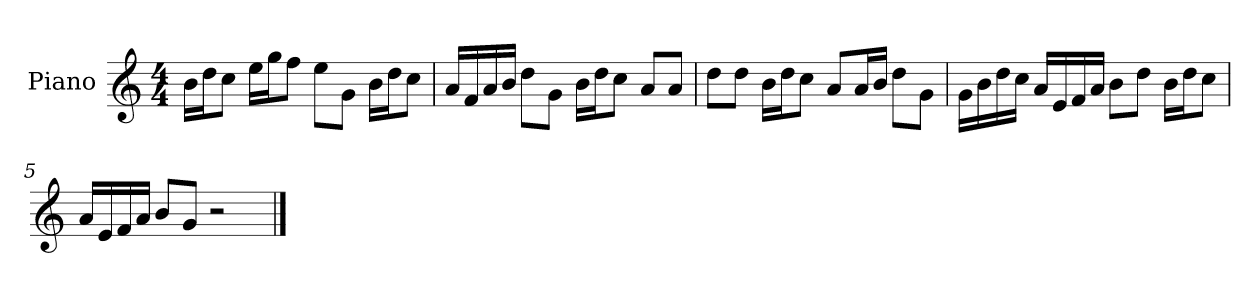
**kern
*part1
*staff1
*I"Piano
*I'P-no
*clefG2
*k[]
*M4/4
*MM90
=1
16b\LL
16dd\J
8cc\J
16ee\LL
16gg\J
8ff\J
8ee\L
8g\J
16b\LL
16dd\J
8cc\J
=2
16a/LL
16f/
16a/
16b/JJ
8dd\L
8g\J
16b\LL
16dd\J
8cc\J
8a/L
8a/J
=3
8dd\L
8dd\J
16b\LL
16dd\J
8cc\J
8a/L
16a/L
16b/JJ
8dd\L
8g\J
!!LO:LB:g=z
=4
16g\LL
16b\
16dd\
16cc\JJ
16a/LL
16e/
16f/
16a/JJ
8b\L
8dd\J
16b\LL
16dd\J
8cc\J
=5
16a/LL
16e/
16f/
16a/JJ
8b/L
8g/J
2r
==
*-
